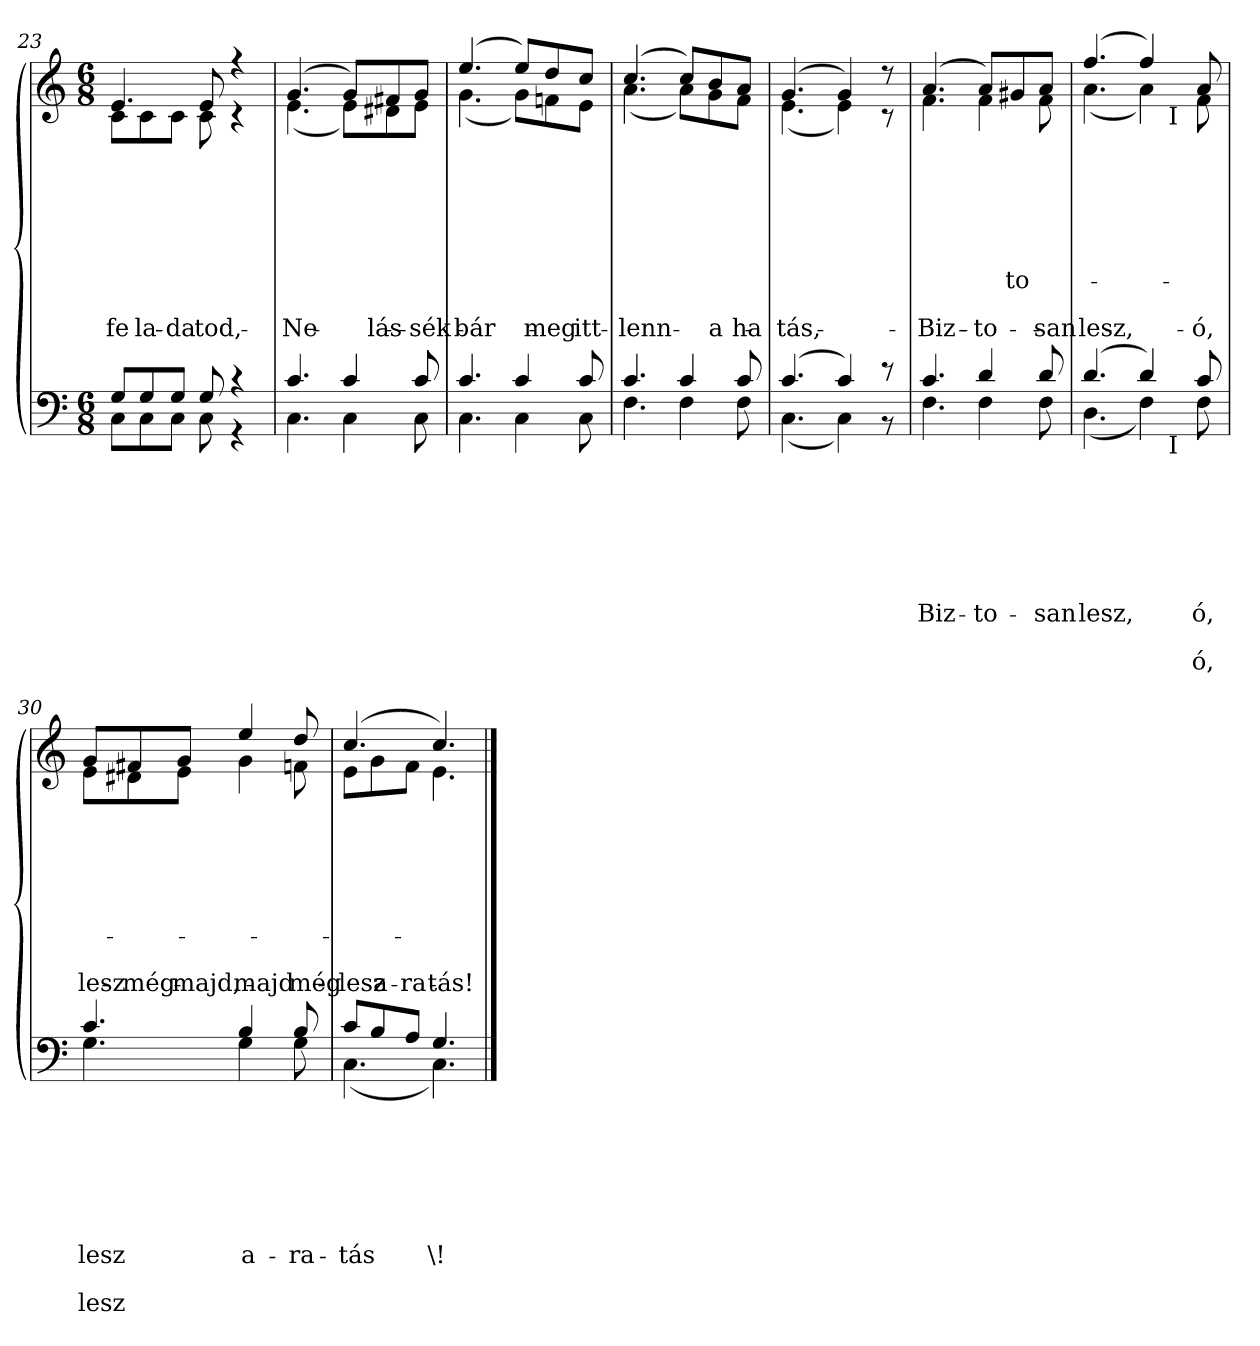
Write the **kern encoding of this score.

**kern	**text	**text	**text	**text	**text	**text	**text	**text	**text	**kern	**text	**text	**text	**text	**text	**text	**text	**text
*part2	*part2	*part2	*part2	*part2	*part2	*part2	*part2	*part2	*part2	*part1	*part1	*part1	*part1	*part1	*part1	*part1	*part1	*part1
*staff2	*staff2	*staff2	*staff2	*staff2	*staff2	*staff2	*staff2	*staff2	*staff2	*staff1	*staff1	*staff1	*staff1	*staff1	*staff1	*staff1	*staff1	*staff1
!!LO:LB:g=z
*clefF4	*	*	*	*	*	*	*	*	*	*clefG2	*	*	*	*	*	*	*	*
*k[]	*	*	*	*	*	*	*	*	*	*k[]	*	*	*	*	*	*	*	*
*C:	*	*	*	*	*	*	*	*	*	*C:	*	*	*	*	*	*	*	*
*M6/8	*	*	*	*	*	*	*	*	*	*M6/8	*	*	*	*	*	*	*	*
=23	=23	=23	=23	=23	=23	=23	=23	=23	=23	=23	=23	=23	=23	=23	=23	=23	=23	=23
*^	*	*	*	*	*	*	*	*	*	*	*	*	*	*	*	*	*	*
!	!	!	!	!	!	!	!	!	!	!	!	!	!	!	!	!	!LO:LY:a	!	!
*	*	*	*	*	*	*	*	*	*	*	*^	*	*	*	*	*	*	*	*
!	!	!	!	!	!	!	!	!	!	!	!	!	!	!	!	!	!	!	!	!LO:LY:b
8G/L	8C\L	.	.	.	.	.	.	.	.	.	4.e/	8c\L	.	.	.	.	.	.	.	fe-
!	!	!	!	!	!	!	!	!	!	!	!	!	!	!	!	!	!	!	!	!LO:LY:b
8G/	8C\	.	.	.	.	.	.	.	.	.	.	8c\	.	.	.	.	.	.	.	-la-
!	!	!	!	!	!	!	!	!	!	!	!	!	!	!	!	!	!	!	!	!LO:LY:b
8G/J	8C\J	.	.	.	.	.	.	.	.	.	.	8c\J	.	.	.	.	.	.	.	-da-
!	!	!	!	!	!	!	!	!	!	!	!	!	!	!	!	!	!	!LO:LY:a	!	!
!	!	!	!	!	!	!	!	!	!	!	!	!	!	!	!	!	!	!	!	!LO:LY:b
8G/	8C\	.	.	.	.	.	.	.	.	.	8e/	8c\	.	.	.	.	.	.	.	-tod,
4r	4r	.	.	.	.	.	.	.	.	.	4r	4r	.	.	.	.	.	.	.	.
=24	=24	=24	=24	=24	=24	=24	=24	=24	=24	=24	=24	=24	=24	=24	=24	=24	=24	=24	=24	=24
!	!	!	!	!	!	!	!	!	!	!	!	!	!	!	!	!	!	!	!	!LO:LY:b
4.c/	4.C\	.	.	.	.	.	.	.	.	.	(>4.g/	(<4.e\	.	.	.	.	.	.	.	Ne
4c/	4C\	.	.	.	.	.	.	.	.	.	8g/L)	8e\L)	.	.	.	.	.	.	.	.
!	!	!	!	!	!	!	!	!	!	!	!	!	!	!	!	!	!	!	!	!LO:LY:b
.	.	.	.	.	.	.	.	.	.	.	8f#X/	8d#X\	.	.	.	.	.	.	.	lás-
!	!	!	!	!	!	!	!	!	!	!	!	!	!	!	!	!	!	!	!	!LO:LY:b
8c/	8C\	.	.	.	.	.	.	.	.	.	8g/J	8e\J	.	.	.	.	.	.	.	-sék
=25	=25	=25	=25	=25	=25	=25	=25	=25	=25	=25	=25	=25	=25	=25	=25	=25	=25	=25	=25	=25
!	!	!	!	!	!	!	!	!	!	!	!	!	!	!	!	!	!	!	!	!LO:LY:b
4.c/	4.C\	.	.	.	.	.	.	.	.	.	(>4.ee/	(<4.g\	.	.	.	.	.	.	.	bár
4c/	4C\	.	.	.	.	.	.	.	.	.	8ee/L)	8g\L)	.	.	.	.	.	.	.	.
!	!	!	!	!	!	!	!	!	!	!	!	!	!	!	!	!	!	!	!	!LO:LY:b
.	.	.	.	.	.	.	.	.	.	.	8dd/	8fn\	.	.	.	.	.	.	.	meg
!	!	!	!	!	!	!	!	!	!	!	!	!	!	!	!	!	!	!	!	!LO:LY:b
8c/	8C\	.	.	.	.	.	.	.	.	.	8cc/J	8e\J	.	.	.	.	.	.	.	itt
=26	=26	=26	=26	=26	=26	=26	=26	=26	=26	=26	=26	=26	=26	=26	=26	=26	=26	=26	=26	=26
!	!	!	!	!	!	!	!	!	!	!	!	!	!	!	!	!	!	!	!	!LO:LY:b
4.c/	4.F\	.	.	.	.	.	.	.	.	.	(>4.cc/	(<4.a\	.	.	.	.	.	.	.	lenn
4c/	4F\	.	.	.	.	.	.	.	.	.	8cc/L)	8a\L)	.	.	.	.	.	.	.	.
!	!	!	!	!	!	!	!	!	!	!	!	!	!	!	!	!	!	!	!	!LO:LY:b
.	.	.	.	.	.	.	.	.	.	.	8b/	8g\	.	.	.	.	.	.	.	a
!	!	!	!	!	!	!	!	!	!	!	!	!	!	!	!	!	!	!	!	!LO:LY:b
8c/	8F\	.	.	.	.	.	.	.	.	.	8a/J	8f\J	.	.	.	.	.	.	.	ha­
!!LO:LB:g=z	!!
=27	=27	=27	=27	=27	=27	=27	=27	=27	=27	=27	=27	=27	=27	=27	=27	=27	=27	=27	=27	=27
!	!	!	!	!	!	!	!	!	!	!	!	!	!	!	!	!	!	!	!	!LO:LY:b
(>4.c/	(<4.C\	.	.	.	.	.	.	.	.	.	(>4.g/	(<4.e\	.	.	.	.	.	.	.	tás,
4c/)	4C\)	.	.	.	.	.	.	.	.	.	4g/)	4e\)	.	.	.	.	.	.	.	.
8r	8r	.	.	.	.	.	.	.	.	.	8r	8r	.	.	.	.	.	.	.	.
=28	=28	=28	=28	=28	=28	=28	=28	=28	=28	=28	=28	=28	=28	=28	=28	=28	=28	=28	=28	=28
!	!	!	!	!	!	!	!	!LO:LY:b	!	!	!	!	!	!	!	!	!	!	!	!
!	!	!	!	!	!	!	!	!	!	!	!	!	!	!	!	!	!	!LO:LY:a	!	!
!	!	!	!	!	!	!	!	!	!	!	!	!	!	!	!	!	!	!	!	!LO:LY:b
4.c/	4.F\	.	.	.	.	.	.	Biz-	.	.	(>4.a/	4.f\	.	.	.	.	.	.	.	Biz-
!	!	!	!	!	!	!	!	!LO:LY:b	!	!	!	!	!	!	!	!	!	!	!	!
!	!	!	!	!	!	!	!	!	!	!	!	!	!	!	!	!	!	!	!	!LO:LY:b
4d/	4F\	.	.	.	.	.	.	-to-	.	.	8a/L)	4f\	.	.	.	.	.	.	.	-to-
!	!	!	!	!	!	!	!	!	!	!	!	!	!	!	!	!	!	!LO:LY:a	!	!
.	.	.	.	.	.	.	.	.	.	.	8g#X/	.	.	.	.	.	.	-to-	.	.
!	!	!	!	!	!	!	!	!LO:LY:b	!	!	!	!	!	!	!	!	!	!	!	!
!	!	!	!	!	!	!	!	!	!	!	!	!	!	!	!	!	!	!LO:LY:a	!	!
!	!	!	!	!	!	!	!	!	!	!	!	!	!	!	!	!	!	!	!	!LO:LY:b
8d/	8F\	.	.	.	.	.	.	-san	.	.	8a/J	8f\	.	.	.	.	.	.	.	-san
*	*	*	*	*	*	*	*	*	*	*	*v	*v	*	*	*	*	*	*	*	*
=29	=29	=29	=29	=29	=29	=29	=29	=29	=29	=29	=29	=29	=29	=29	=29	=29	=29	=29	=29
*	*	*	*	*	*	*	*	*	*	*	*^	*	*	*	*	*	*	*	*
!	!	!	!	!	!	!	!	!LO:LY:b	!	!	!	!	!	!	!	!	!	!	!	!
*	*	*	*	*	*	*	*	*	*	*	*v	*v	*	*	*	*	*	*	*	*
*	*	*	*	*	*	*	*	*	*	*	*^	*	*	*	*	*	*	*	*
!	!	!	!	!	!	!	!	!	!	!	!	!	!	!	!	!	!	!LO:LY:a	!	!
!	!	!	!	!	!	!	!	!	!	!	!	!	!	!	!	!	!	!	!	!LO:LY:b
*	*^	*	*	*	*	*	*	*	*	*	*	*^	*	*	*	*	*	*	*	*
(>4.d/	(<4.D\	2ryy	.	.	.	.	.	.	lesz,	.	.	(4.ff/	(<4.a\	2ryy	.	.	.	.	.	.	.	lesz,
4d/)	4F\)	.	.	.	.	.	.	.	.	.	.	4ff/)	4a\)	.	.	.	.	.	.	.	.	.
!	!	!	!	!	!	!	!	!	!	!	!	!	!	!LO:TX:b:t=I	!	!	!	!	!	!	!	!
!	!	!LO:TX:b:t=I	!	!	!	!	!	!	!	!	!	!	!	!	!	!	!	!	!	!	!	!
.	.	4ryy	.	.	.	.	.	.	.	.	.	.	.	4ryy	.	.	.	.	.	.	.	.
!	!	!	!	!	!	!	!	!	!	!	!LO:LY:a	!	!	!	!	!	!	!	!	!	!	!
!	!	!	!	!	!	!	!	!	!LO:LY:b	!	!	!	!	!	!	!	!	!	!	!	!	!
!	!	!	!	!	!	!	!	!	!	!	!	!	!	!	!	!	!	!	!	!LO:LY:a	!	!
!	!	!	!	!	!	!	!	!	!	!	!	!	!	!	!	!	!	!	!	!	!	!LO:LY:b
8c/	8F\	.	.	.	.	.	.	.	ó,	.	ó,	8a/	8f\	.	.	.	.	.	.	.	.	ó,
*v	*v	*v	*	*	*	*	*	*	*	*	*	*	*	*	*	*	*	*	*	*	*	*
*	*	*	*	*	*	*	*	*	*	*v	*v	*v	*	*	*	*	*	*	*	*
=30	=30	=30	=30	=30	=30	=30	=30	=30	=30	=30	=30	=30	=30	=30	=30	=30	=30	=30
*^	*	*	*	*	*	*	*	*	*	*^	*	*	*	*	*	*	*	*
*	*^	*	*	*	*	*	*	*	*	*	*	*^	*	*	*	*	*	*	*	*
!	!	!	!	!	!	!	!	!	!	!	!LO:LY:a	!	!	!	!	!	!	!	!	!	!	!
*	*v	*v	*	*	*	*	*	*	*	*	*	*	*	*	*	*	*	*	*	*	*	*
*	*	*	*	*	*	*	*	*	*	*	*v	*v	*v	*	*	*	*	*	*	*	*
*	*^	*	*	*	*	*	*	*	*	*	*^	*	*	*	*	*	*	*	*
*	*	*	*	*	*	*	*	*	*	*	*	*	*^	*	*	*	*	*	*	*	*
!	!	!	!	!	!	!	!	!	!LO:LY:b	!	!	!	!	!	!	!	!	!	!	!	!	!
*	*v	*v	*	*	*	*	*	*	*	*	*	*	*	*	*	*	*	*	*	*	*	*
*	*	*	*	*	*	*	*	*	*	*	*v	*v	*v	*	*	*	*	*	*	*	*
*	*^	*	*	*	*	*	*	*	*	*	*^	*	*	*	*	*	*	*	*
*	*	*	*	*	*	*	*	*	*	*	*	*	*^	*	*	*	*	*	*	*	*
!	!	!	!	!	!	!	!	!	!	!	!	!	!	!	!	!	!	!	!	!LO:LY:a	!	!
*	*v	*v	*	*	*	*	*	*	*	*	*	*	*	*	*	*	*	*	*	*	*	*
*	*	*	*	*	*	*	*	*	*	*	*	*v	*v	*	*	*	*	*	*	*	*
*	*^	*	*	*	*	*	*	*	*	*	*	*^	*	*	*	*	*	*	*	*
!	!	!	!	!	!	!	!	!	!	!	!	!	!	!	!	!	!	!	!	!	!	!LO:LY:b
*	*v	*v	*	*	*	*	*	*	*	*	*	*	*	*	*	*	*	*	*	*	*	*
*	*	*	*	*	*	*	*	*	*	*	*	*v	*v	*	*	*	*	*	*	*	*
4.c/	4.G\	.	.	.	.	.	.	lesz	.	lesz	8g/L	8e\L	.	.	.	.	.	.	.	lesz
!	!	!	!	!	!	!	!	!	!	!	!	!	!	!	!	!	!	!LO:LY:a	!	!
!	!	!	!	!	!	!	!	!	!	!	!	!	!	!	!	!	!	!	!	!LO:LY:b
.	.	.	.	.	.	.	.	.	.	.	8f#X/	8d#X\	.	.	.	.	.	.	.	még
!	!	!	!	!	!	!	!	!	!	!	!	!	!	!	!	!	!	!LO:LY:a	!	!
!	!	!	!	!	!	!	!	!	!	!	!	!	!	!	!	!	!	!	!	!LO:LY:b
.	.	.	.	.	.	.	.	.	.	.	8g/J	8e\J	.	.	.	.	.	.	.	majd,
!	!	!	!	!	!	!	!	!LO:LY:b	!	!	!	!	!	!	!	!	!	!	!	!
!	!	!	!	!	!	!	!	!	!	!	!	!	!	!	!	!	!	!LO:LY:a	!	!
!	!	!	!	!	!	!	!	!	!	!	!	!	!	!	!	!	!	!	!	!LO:LY:b
4B/	4G\	.	.	.	.	.	.	a-	.	.	4ee/	4g\	.	.	.	.	.	.	.	majd
!	!	!	!	!	!	!	!	!LO:LY:b	!	!	!	!	!	!	!	!	!	!	!	!
!	!	!	!	!	!	!	!	!	!	!	!	!	!	!	!	!	!	!LO:LY:a	!	!
!	!	!	!	!	!	!	!	!	!	!	!	!	!	!	!	!	!	!	!	!LO:LY:b
8B/	8G\	.	.	.	.	.	.	-ra-	.	.	8dd/	8fn\	.	.	.	.	.	.	.	még
=31	=31	=31	=31	=31	=31	=31	=31	=31	=31	=31	=31	=31	=31	=31	=31	=31	=31	=31	=31	=31
!	!	!	!	!	!	!	!	!LO:LY:b	!	!	!	!	!	!	!	!	!	!	!	!
!	!	!	!	!	!	!	!	!	!	!	!	!	!	!	!	!	!	!LO:LY:a	!	!
!	!	!	!	!	!	!	!	!	!	!	!	!	!	!	!	!	!	!	!	!LO:LY:b
8c/L	(<4.C\	.	.	.	.	.	.	-tás	.	.	(>4.cc/	8e\L	.	.	.	.	.	.	.	lesz
!	!	!	!	!	!	!	!	!	!	!	!	!	!	!	!	!	!	!	!	!LO:LY:b
8B/	.	.	.	.	.	.	.	.	.	.	.	8g\	.	.	.	.	.	.	.	a-
!	!	!	!	!	!	!	!	!	!	!	!	!	!	!	!	!	!	!	!	!LO:LY:b
8A/J	.	.	.	.	.	.	.	.	.	.	.	8f\J	.	.	.	.	.	.	.	-ra-
!	!	!	!	!	!	!	!	!LO:LY:b	!	!	!	!	!	!	!	!	!	!	!	!
!	!	!	!	!	!	!	!	!	!	!	!	!	!	!	!	!	!	!LO:LY:a	!	!
!	!	!	!	!	!	!	!	!	!	!	!	!	!	!	!	!	!	!	!	!LO:LY:b
4.G/	4.C\)	.	.	.	.	.	.	\!	.	.	4.cc/)	4.e\	.	.	.	.	.	.	.	-tás!
*v	*v	*	*	*	*	*	*	*	*	*	*	*	*	*	*	*	*	*	*	*
*	*	*	*	*	*	*	*	*	*	*v	*v	*	*	*	*	*	*	*	*
==	==	==	==	==	==	==	==	==	==	==	==	==	==	==	==	==	==	==
*-	*-	*-	*-	*-	*-	*-	*-	*-	*-	*-	*-	*-	*-	*-	*-	*-	*-	*-
